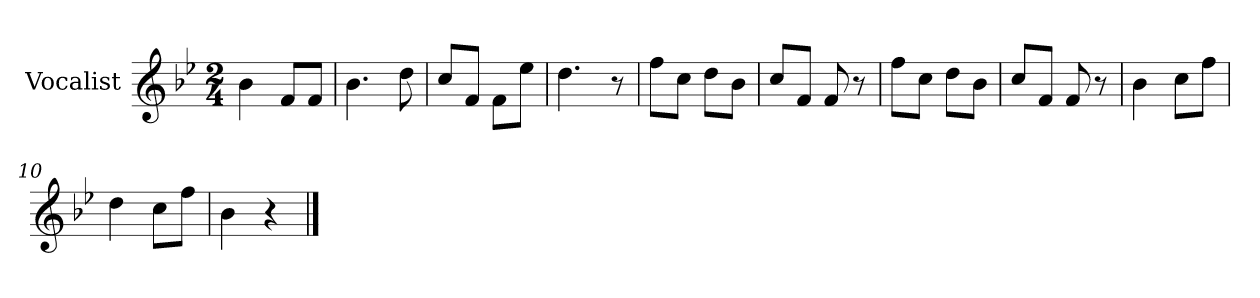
**kern
*part1
*staff1
*I"Vocalist
*k[b-e-]
*B-:
*M2/4
=1
4b-
8fL
8fJ
=2
4.b-
8dd
=3
8ccL
8fJ
8fL
8ee-J
=4
4.dd
8r
=5
8ffL
8ccJ
8ddL
8b-J
=6
8ccL
8fJ
8f
8r
=7
8ffL
8ccJ
8ddL
8b-J
=8
8ccL
8fJ
8f
8r
=9
4b-
8ccL
8ffJ
=10
4dd
8ccL
8ffJ
=11
4b-
4r
==
*-
